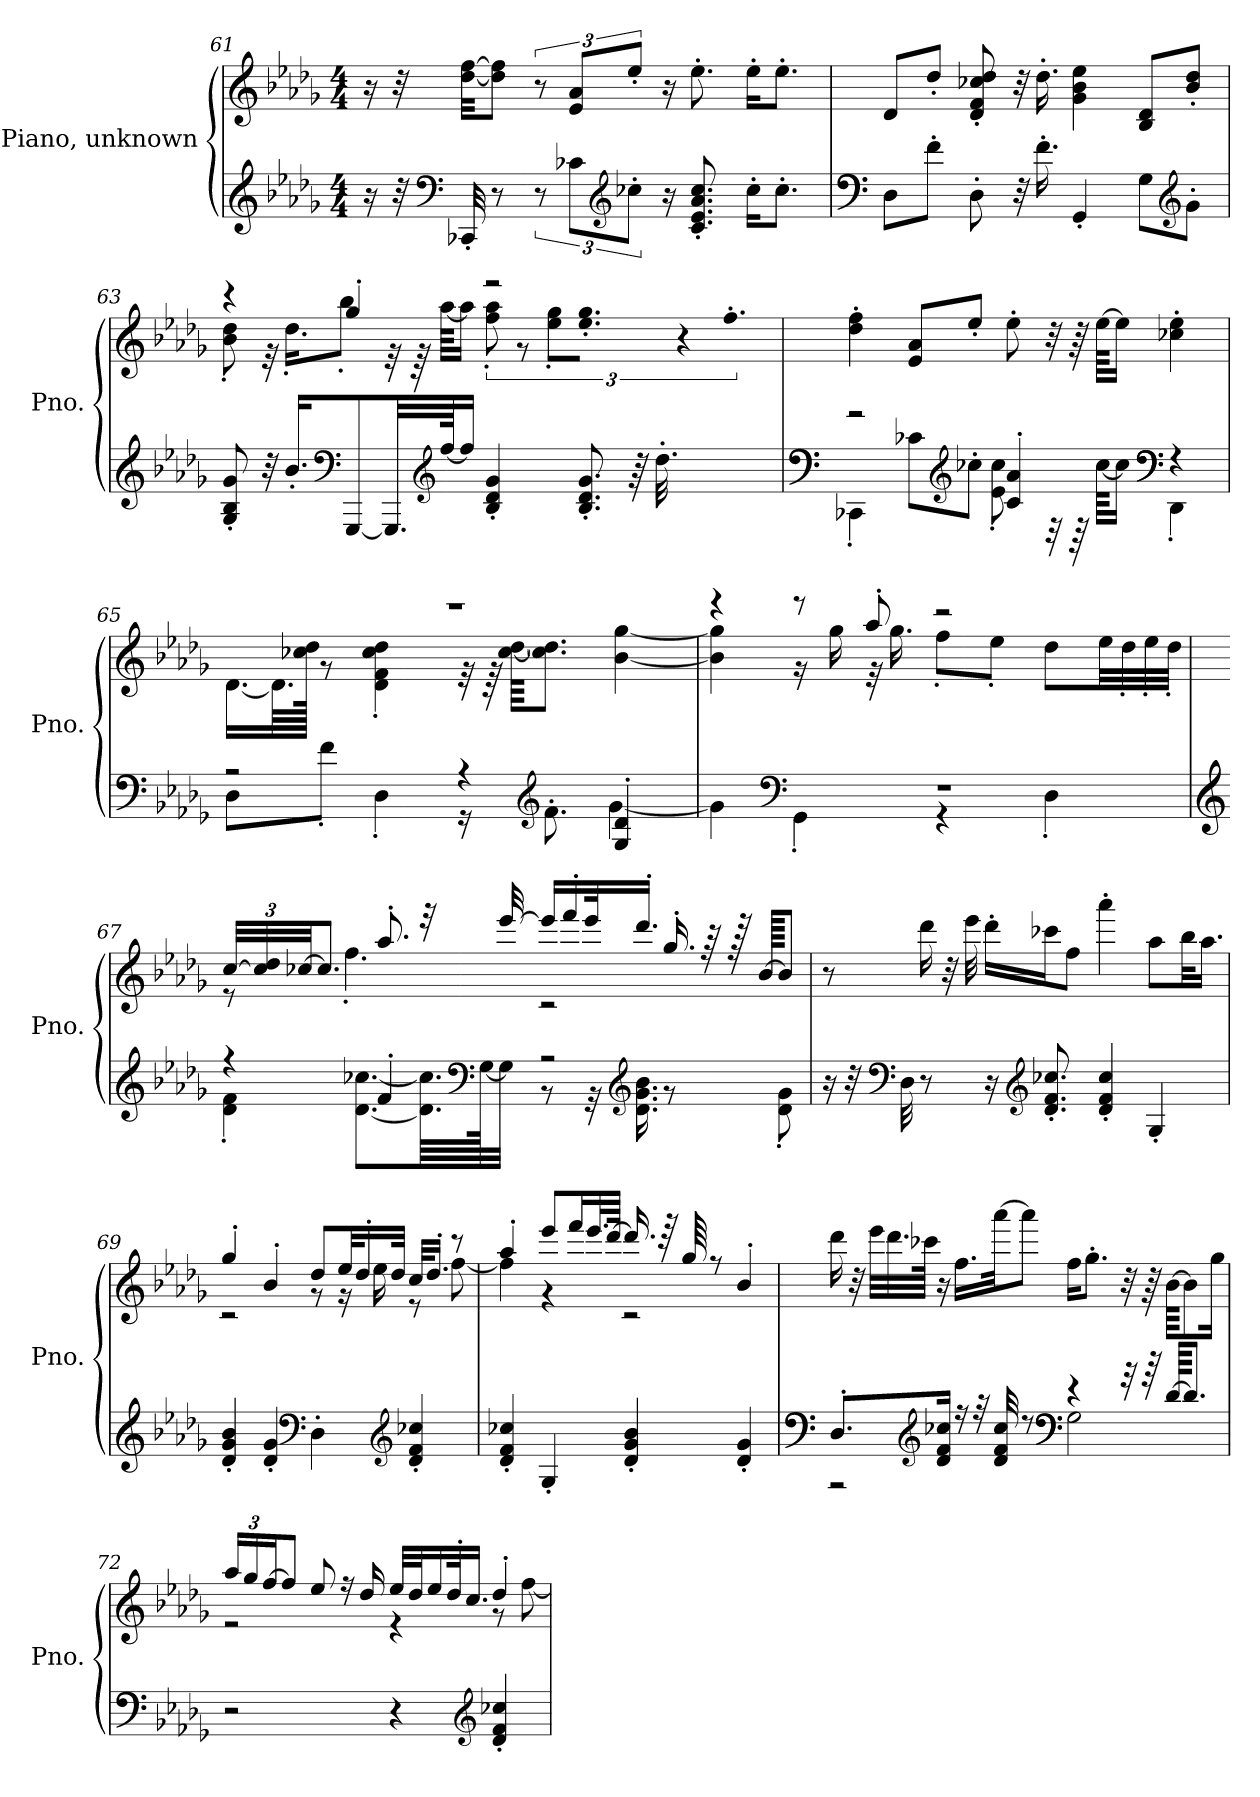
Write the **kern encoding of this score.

**kern	**kern
*part1	*part1
*staff2	*staff1
*I"Piano, unknown	*
*I'Pno.	*
*clefG2	*clefG2
*k[b-e-a-d-g-]	*k[b-e-a-d-g-]
*M4/4	*M4/4
=61	=61
16r	16r
32r	32r
*clefF4	*
32CC-X'/	[32dd-\ [32ff\KKL
8r	8dd-\] 8ff\]J
12r	12r
12c-X\L	12e-/ 12a-/L
*clefG2	*
12cc-X'\J	12ee-'/J
16r	16r
8.c-/' 8.e-/' 8.a-/' 8.cc-/'	8.ee-'\
16cc-'\KL	16ee-'\KL
8.cc-'\J	8.ee-'\J
!!LO:PB:g=z
=62	=62
*clefF4	*
8D-\L	8d-/L
8f'\J	8dd-'/J
8D-'\	8d-/' 8f/' 8cc-X/' 8dd-/'
32r	32r
16.f'\	16.dd-'\
4GG-'/	4g-\ 4b-\ 4ee-\
8G-\L	8B-/ 8d-/L
*clefG2	*
8g-'\J	8b-/' 8dd-/'J
=63	=63
*	*^
8G-/' 8B-/' 8g-/'	4r	8b-\' 8dd-\'
32r	.	32r
16.b-'/KL	.	16.dd-'\KL
*clefF4	*	*
[8GGG-/	4gg-'/	8bb-'\J
32.GGG-/LL]	.	32r
.	.	64r
*clefG2	*	*
[64ff/JK	.	[64aa-\KKLL
16ff/JJ]	.	16aa-\JJ]
4B-/' 4d-/' 4g-/'	2r	12ff\' 12aa-\'
.	.	12r
.	.	12ee-\' 12gg-\'L
8.B-/' 8.d-/' 8.g-/'	.	8.ee-\' 8.gg-\'J
64r	.	64r
32.dd-'\	.	32.ff'\
*	*v	*v
!!LO:LB:g=z
=64	=64
*clefF4	*
*^	*
2r	4CC-X'\	4dd-\' 4ff\'
.	8c-X\L	8e-/ 8a-/L
*clefG2	*	*
.	8cc-X'\J	8ee-'/J
4c-/' 4a-/'	8e-\' 8cc-\'	8ee-'\
.	32r	32r
.	64r	64r
.	[64cc-\KKLL	[64ee-\KKLL
.	16cc-\JJ]	16ee-\JJ]
*clefF4	*	*
4r	4DD-'\	4cc-X\' 4ee-\'
=65	=65	=65
*	*	*^
2r	8D-\L	1r	[16.d-\LL
.	.	.	64.d-\LL]
.	.	.	128cc-X\ 128dd-\JJJJk
.	8f'\J	.	8r
.	4D-'\	.	4d-\' 4f\' 4cc-\' 4dd-\'
4r	16r	.	32r
.	.	.	64r
.	.	.	[64cc-\ [64dd-\KKKL
*clefG2	*	*	*
.	8.f'\	.	8.cc-\] 8.dd-\]J
4G-/' 4d-/'	[4g-\	.	[4b-\ [4gg-\
!!LO:LB:g=z	!!
=66	=66	=66	=66
1r	4g-\]	4r	4b-\] 4gg-\]
*clefF4	*	*	*
.	4GG-'\	8r	16r
.	.	.	16gg-\
.	.	8aa-'/	32r
.	.	.	16.gg-\
.	4r	2r	8ff'\L
.	.	.	8ee-'\J
.	4D-'\	.	8dd-\L
.	.	.	32ee-\LL
.	.	.	32dd-'\
.	.	.	32ee-'\
.	.	.	32dd-'\JJJ
!!LO:LB:g=z	!!
=67	=67	=67	=67
*clefG2	*	*	*
*	*	*Xbrackettup	*
4r	4d-\' 4f\'	[48cc/LLL	8r
.	.	48cc/] 48dd-/	.
.	.	[48cc-X/JJ	.
.	.	8.cc-/J]	.
.	.	.	4.ff'\
4f'/	[8.d-\ [8.cc-X\L	8.aa-'/	.
.	64.d-\] 64.cc-\]LLL	32r	.
*clefF4	*	*	*
.	[128G-\JK	.	.
.	32G-\JJJ]	[32eee-/	.
2r	8r	16eee-/LL]	2r
.	.	16fff'/	.
.	32r	32eee-/K	.
*clefG2	*	*	*
.	16.d-\ 16.g-\ 16.b-\	16.ddd-'/JJ	.
.	8r	16.gg-'/	.
.	.	64r	.
.	.	128r	.
.	.	[128b-/KKKKL	.
.	8d-\' 8g-\'	8b-/J]	.
*v	*v	*	*
*	*v	*v
!!LO:LB:g=z
=68	=68
16r	8r
32r	.
*clefF4	*
32D-\	.
8r	16ddd-\
.	32r
.	32eee-\
16r	16ddd-'\LL
*clefG2	*
8.d-/' 8.f/' 8.cc-X/'	16ccc-X\J
.	8ff\J
4d-/' 4f/' 4cc-/'	4aaa-'\
4G-'/	8aa-\L
.	32bb-\KL
.	16.aa-\JJ
=69	=69
*	*^
4d-/' 4g-/' 4b-/'	4gg-'/	2r
4d-/' 4g-/'	4b-'/	.
*clefF4	*	*
4D-'\	8dd-/L	8r
.	32ee-/KL	16r
.	16dd-'/	.
.	.	16ee-\
.	32dd-/JJk	.
*clefG2	*	*
4d-/' 4f/' 4cc-X/'	32cc/KLL	8r
.	16.dd-'/JJ	.
.	8r	[8ff\
!!LO:LB:g=z	!!
=70	=70	=70
4d-/' 4f/' 4cc-X/'	4aa-'/	4ff\]
4G-'/	8eee-/L	4r
.	16fff/L	.
.	32.eee-/L	.
.	[64ddd-/JJJk	.
4d-/' 4g-/' 4b-/'	16.ddd-/]	2r
.	64r	.
.	64gg-/	.
.	8r	.
4d-/' 4g-/'	4b-'/	.
*	*v	*v
=71	=71
*clefF4	*
*^	*
8.D-'/L	2r	16ddd-\
.	.	32r
.	.	32eee-\LLL
.	.	32.ddd-\
.	.	64ccc-X\JJJk
*clefG2	*	*
16d-/ 16f/ 16cc-X/Jk	.	16r
16r	.	16.ff\LL
32r	.	.
32d-/ 32f/ 32cc-/	.	[32aaa-\JK
8r	.	8aaa-\J]
*clefF4	*	*
4r	2G-\	16ff\KL
.	.	8.gg-'\J
32r	.	32r
64r	.	64r
[64d-/KKKL	.	[64b-\KKKL
8.d-/J]	.	8b-\]
.	.	16gg-\Jk
*v	*v	*
!!LO:PB:g=z
=72	=72
*	*^
2r	24aa-/LL	2r
.	24gg-/	.
.	[24ff/J	.
.	8ff/J]	.
.	8ee-/	.
.	16r	.
.	16dd-/	.
4r	32ee-/LLL	4r
.	32dd-/J	.
.	16ee-/	.
.	32dd-'/K	.
.	16.cc/JJ	.
*clefG2	*	*
4d-/' 4f/' 4cc-X/'	4dd-'/	8r
.	.	[8ff\
*	*v	*v
=	=
*-	*-
